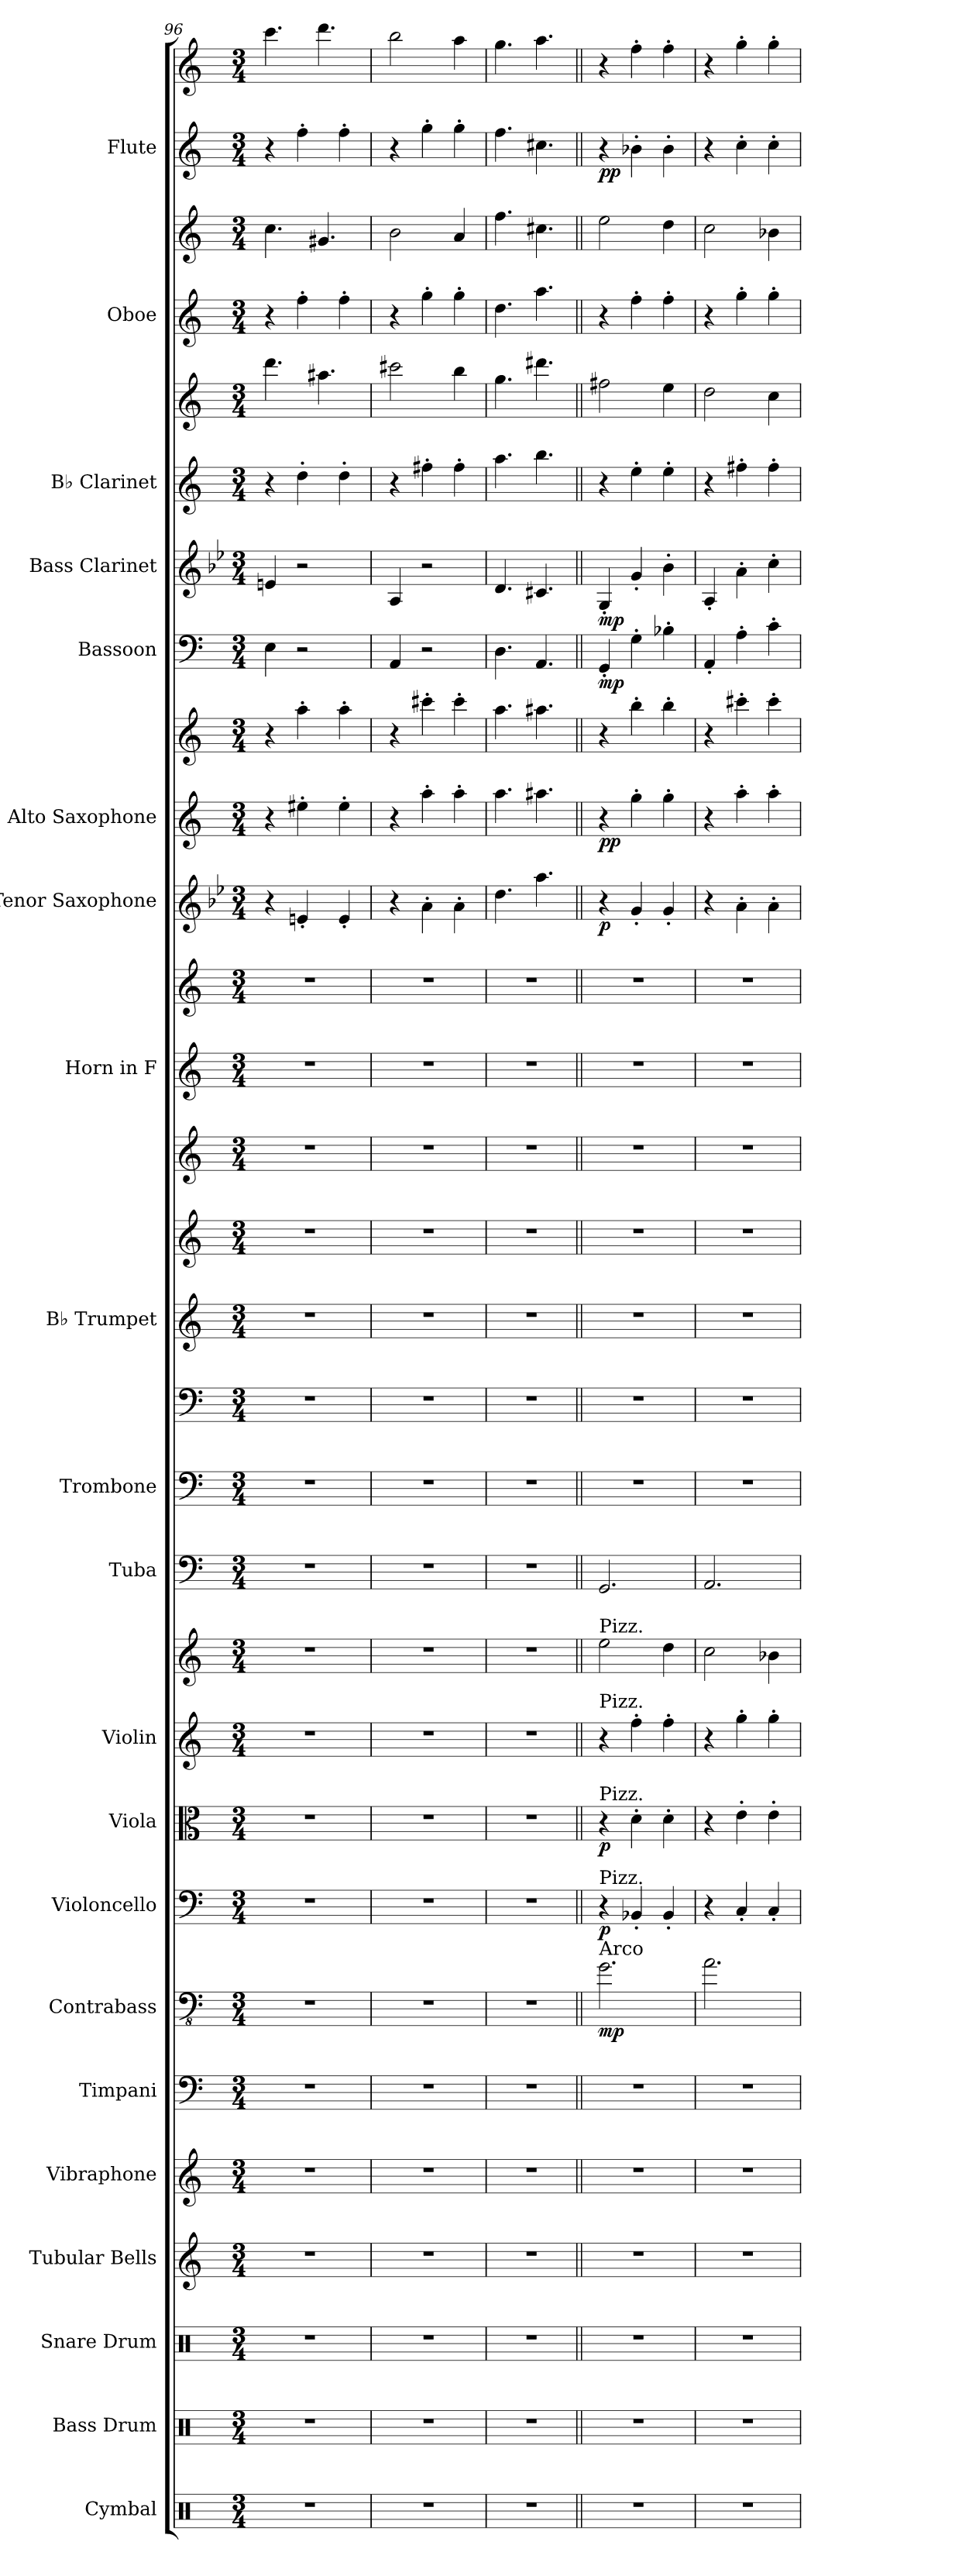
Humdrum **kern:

**kern	**kern	**kern	**kern	**kern	**kern	**kern	**dynam	**kern	**dynam	**kern	**dynam	**kern	**kern	**dynam	**kern	**dynam	**kern	**kern	**kern	**kern	**kern	**kern	**kern	**kern	**dynam	**kern	**kern	**dynam	**kern	**dynam	**kern	**dynam	**kern	**kern	**dynam	**kern	**kern	**dynam	**kern	**kern	**dynam
*part21	*part20	*part19	*part18	*part17	*part16	*part15	*part15	*part14	*part14	*part13	*part13	*part12	*part12	*part12	*part11	*part11	*part10	*part10	*part9	*part9	*part9	*part8	*part8	*part7	*part7	*part6	*part6	*part6	*part5	*part5	*part4	*part4	*part3	*part3	*part3	*part2	*part2	*part2	*part1	*part1	*part1
*staff30	*staff29	*staff28	*staff27	*staff26	*staff25	*staff24	*staff24	*staff23	*staff23	*staff22	*staff22	*staff21	*staff20	*staff20/21	*staff19	*staff19	*staff18	*staff17	*staff16	*staff15	*staff14	*staff13	*staff12	*staff11	*staff11	*staff10	*staff9	*staff9/10	*staff8	*staff8	*staff7	*staff7	*staff6	*staff5	*staff5/6	*staff4	*staff3	*staff3/4	*staff2	*staff1	*staff1/2
*I"Cymbal	*I"Bass Drum	*I"Snare Drum	*I"Tubular Bells	*I"Vibraphone	*I"Timpani	*I"Contrabass	*	*I"Violoncello	*	*I"Viola	*	*I"Violin	*	*	*I"Tuba	*	*I"Trombone	*	*I"B♭ Trumpet	*	*	*I"Horn in F	*	*I"Tenor Saxophone	*	*I"Alto Saxophone	*	*	*I"Bassoon	*	*I"Bass Clarinet	*	*I"B♭ Clarinet	*	*	*I"Oboe	*	*	*I"Flute	*	*
*I'Cym.	*I'B. Dr.	*I'Sn. Dr.	*I'Tu. Be.	*I'Vib.	*I'Timp.	*I'Cb.	*	*I'Vc.	*	*I'Vla.	*	*I'Vln.	*	*	*I'Tba.	*	*I'Tbn.	*	*I'B♭ Tpt.	*	*	*	*	*I'T. Sax.	*	*I'A. Sax.	*	*	*I'Bsn.	*	*I'B. Cl.	*	*I'B♭ Cl.	*	*	*I'Ob.	*	*	*I'Fl.	*	*
*clefX	*clefX	*clefX	*clefG2	*clefG2	*clefF4	*clefFv4	*	*clefF4	*	*clefC3	*	*clefG2	*clefG2	*	*clefF4	*	*clefF4	*clefF4	*clefG2	*clefG2	*clefG2	*clefG2	*clefG2	*clefG2	*	*clefG2	*clefG2	*	*clefF4	*	*clefG2	*	*clefG2	*clefG2	*	*clefG2	*clefG2	*	*clefG2	*clefG2	*
*	*	*	*	*	*	*ITrd7c12	*	*	*	*	*	*	*	*	*	*	*	*	*ITrd1c2	*ITrd1c2	*ITrd1c2	*ITrd4c7	*ITrd4c7	*ITrd8c14	*	*ITrd5c9	*ITrd5c9	*	*	*	*ITrd8c14	*	*ITrd1c2	*ITrd1c2	*	*	*	*	*	*	*
*k[]	*k[]	*k[]	*k[]	*k[]	*k[]	*k[]	*	*k[]	*	*k[]	*	*k[]	*k[]	*	*k[]	*	*k[]	*k[]	*k[b-e-]	*k[b-e-]	*k[b-e-]	*k[b-]	*k[b-]	*k[b-e-]	*	*k[b-e-a-]	*k[b-e-a-]	*	*k[]	*	*k[b-e-]	*	*k[b-e-]	*k[b-e-]	*	*k[]	*k[]	*	*k[]	*k[]	*
*M3/4	*M3/4	*M3/4	*M3/4	*M3/4	*M3/4	*M3/4	*	*M3/4	*	*M3/4	*	*M3/4	*M3/4	*	*M3/4	*	*M3/4	*M3/4	*M3/4	*M3/4	*M3/4	*M3/4	*M3/4	*M3/4	*	*M3/4	*M3/4	*	*M3/4	*	*M3/4	*	*M3/4	*M3/4	*	*M3/4	*M3/4	*	*M3/4	*M3/4	*
=96	=96	=96	=96	=96	=96	=96	=96	=96	=96	=96	=96	=96	=96	=96	=96	=96	=96	=96	=96	=96	=96	=96	=96	=96	=96	=96	=96	=96	=96	=96	=96	=96	=96	=96	=96	=96	=96	=96	=96	=96	=96
2.r	2.r	2.r	2.r	2.r	2.r	2.r	.	2.r	.	2.r	.	2.r	2.r	.	2.r	.	2.r	2.r	2.r	2.r	2.r	2.r	2.r	4r	.	4r	4r	.	4E\	.	4En/	.	4r	4.ccc\	.	4r	4.cc\	.	4r	4.ccc\	.
.	.	.	.	.	.	.	.	.	.	.	.	.	.	.	.	.	.	.	.	.	.	.	.	4En'/	.	4g#X'\	4cc'\	.	2r	.	2r	.	4cc'\	.	.	4ff'\	.	.	4ff'\	.	.
.	.	.	.	.	.	.	.	.	.	.	.	.	.	.	.	.	.	.	.	.	.	.	.	.	.	.	.	.	.	.	.	.	.	4.gg#X\	.	.	4.g#X/	.	.	4.ddd\	.
.	.	.	.	.	.	.	.	.	.	.	.	.	.	.	.	.	.	.	.	.	.	.	.	4E'/	.	4g#'\	4cc'\	.	.	.	.	.	4cc'\	.	.	4ff'\	.	.	4ff'\	.	.
=97	=97	=97	=97	=97	=97	=97	=97	=97	=97	=97	=97	=97	=97	=97	=97	=97	=97	=97	=97	=97	=97	=97	=97	=97	=97	=97	=97	=97	=97	=97	=97	=97	=97	=97	=97	=97	=97	=97	=97	=97	=97
2.r	2.r	2.r	2.r	2.r	2.r	2.r	.	2.r	.	2.r	.	2.r	2.r	.	2.r	.	2.r	2.r	2.r	2.r	2.r	2.r	2.r	4r	.	4r	4r	.	4AA/	.	4AA/	.	4r	2bbn\	.	4r	2b\	.	4r	2bb\	.
.	.	.	.	.	.	.	.	.	.	.	.	.	.	.	.	.	.	.	.	.	.	.	.	4A'\	.	4cc'\	4een'\	.	2r	.	2r	.	4een'\	.	.	4gg'\	.	.	4gg'\	.	.
.	.	.	.	.	.	.	.	.	.	.	.	.	.	.	.	.	.	.	.	.	.	.	.	4A'\	.	4cc'\	4ee'\	.	.	.	.	.	4ee'\	4aa\	.	4gg'\	4a/	.	4gg'\	4aa\	.
=98	=98	=98	=98	=98	=98	=98	=98	=98	=98	=98	=98	=98	=98	=98	=98	=98	=98	=98	=98	=98	=98	=98	=98	=98	=98	=98	=98	=98	=98	=98	=98	=98	=98	=98	=98	=98	=98	=98	=98	=98	=98
2.r	2.r	2.r	2.r	2.r	2.r	2.r	.	2.r	.	2.r	.	2.r	2.r	.	2.r	.	2.r	2.r	2.r	2.r	2.r	2.r	2.r	4.d\	.	4.cc\	4.cc\	.	4.D\	.	4.D/	.	4.gg\	4.ff\	.	4.dd\	4.ff\	.	4.ff\	4.gg\	.
.	.	.	.	.	.	.	.	.	.	.	.	.	.	.	.	.	.	.	.	.	.	.	.	4.a\	.	4.cc#X\	4.cc#X\	.	4.AA/	.	4.C#X/	.	4.aa\	4.ccc#X\	.	4.aa\	4.cc#X\	.	4.cc#X\	4.aa\	.
=99||	=99||	=99||	=99||	=99||	=99||	=99||	=99||	=99||	=99||	=99||	=99||	=99||	=99||	=99||	=99||	=99||	=99||	=99||	=99||	=99||	=99||	=99||	=99||	=99||	=99||	=99||	=99||	=99||	=99||	=99||	=99||	=99||	=99||	=99||	=99||	=99||	=99||	=99||	=99||	=99||	=99||
!	!	!	!	!	!	!	!	!	!	!	!	!	!LO:TX:a:t=Pizz.	!	!	!	!	!	!	!	!	!	!	!	!	!	!	!	!	!	!	!	!	!	!	!	!	!	!	!	!
!	!	!	!	!	!	!	!	!	!	!	!	!LO:TX:a:t=Pizz.	!	!	!	!	!	!	!	!	!	!	!	!	!	!	!	!	!	!	!	!	!	!	!	!	!	!	!	!	!
!	!	!	!	!	!	!	!	!	!	!LO:TX:a:t=Pizz.	!	!	!	!	!	!	!	!	!	!	!	!	!	!	!	!	!	!	!	!	!	!	!	!	!	!	!	!	!	!	!
!	!	!	!	!	!	!	!	!LO:TX:a:t=Pizz.	!	!	!	!	!	!	!	!	!	!	!	!	!	!	!	!	!	!	!	!	!	!	!	!	!	!	!	!	!	!	!	!	!
!	!	!	!	!	!	!LO:TX:a:t=Arco	!	!	!	!	!	!	!	!	!	!	!	!	!	!	!	!	!	!	!	!	!	!	!	!	!	!	!	!	!	!	!	!	!	!	!
!	!	!	!	!	!	!	!LO:DY:b	!	!LO:DY:b	!	!LO:DY:b	!	!	!LO:DY:b=2	!	!	!	!	!	!	!	!	!	!	!	!	!	!	!	!	!	!	!	!	!	!	!	!	!	!	!
!	!	!	!	!	!	!	!	!	!	!	!	!	!	!LO:DY:n=1:b=2	!	!	!	!	!	!	!	!	!	!	!	!	!	!	!	!	!	!	!	!	!	!	!	!	!	!	!
!	!	!	!	!	!	!	!	!	!	!	!	!	!	!LO:DY:n=2:b	!	!LO:DY:b	!	!	!	!	!	!	!	!	!	!	!	!	!	!	!	!	!	!	!	!	!	!	!	!	!
!	!	!	!	!	!	!	!	!	!	!	!	!	!	!	!	!LO:DY:n=1:b	!	!	!	!	!	!	!	!	!LO:DY:b	!	!	!LO:DY:b=2	!	!	!	!	!	!	!	!	!	!	!	!	!
!	!	!	!	!	!	!	!	!	!	!	!	!	!	!	!	!	!	!	!	!	!	!	!	!	!	!	!	!LO:DY:n=1:b	!	!LO:DY:b	!	!LO:DY:b	!	!	!LO:DY:b=2	!	!	!	!	!	!
!	!	!	!	!	!	!	!	!	!	!	!	!	!	!	!	!	!	!	!	!	!	!	!	!	!	!	!	!	!	!	!	!	!	!	!LO:DY:n=1:b	!	!	!LO:DY:b=2	!	!	!
!	!	!	!	!	!	!	!	!	!	!	!	!	!	!	!	!	!	!	!	!	!	!	!	!	!	!	!	!	!	!	!	!	!	!	!	!	!	!LO:DY:n=1:b	!	!	!LO:DY:b=2
!	!	!	!	!	!	!	!	!	!	!	!	!	!	!	!	!	!	!	!	!	!	!	!	!	!	!	!	!	!	!	!	!	!	!	!	!	!	!	!	!	!LO:DY:n=1:b
2.r	2.r	2.r	2.r	2.r	2.r	2.GG\	mp	4r	p	4r	p	4r	2ee\	p p mp	2.GG/	mp mp	2.r	2.r	2.r	2.r	2.r	2.r	2.r	4r	p	4r	4r	p p	4GG'/	mp	4GG'/	mp	4r	2een\	p mp	4r	2ee\	p mp	4r	4r	p p
.	.	.	.	.	.	.	.	4BB-X'/	.	4d'\	.	4ff'\	.	.	.	.	.	.	.	.	.	.	.	4G'/	.	4b-'\	4dd'\	.	4G'\	.	4G'/	.	4dd'\	.	.	4ff'\	.	.	4b-X'\	4ff'\	.
.	.	.	.	.	.	.	.	4BB-'/	.	4d'\	.	4ff'\	4dd\	.	.	.	.	.	.	.	.	.	.	4G'/	.	4b-'\	4dd'\	.	4B-X'\	.	4B-'\	.	4dd'\	4dd\	.	4ff'\	4dd\	.	4b-'\	4ff'\	.
=100	=100	=100	=100	=100	=100	=100	=100	=100	=100	=100	=100	=100	=100	=100	=100	=100	=100	=100	=100	=100	=100	=100	=100	=100	=100	=100	=100	=100	=100	=100	=100	=100	=100	=100	=100	=100	=100	=100	=100	=100	=100
2.r	2.r	2.r	2.r	2.r	2.r	2.AA\	.	4r	.	4r	.	4r	2cc\	.	2.AA/	.	2.r	2.r	2.r	2.r	2.r	2.r	2.r	4r	.	4r	4r	.	4AA'/	.	4AA'/	.	4r	2cc\	.	4r	2cc\	.	4r	4r	.
.	.	.	.	.	.	.	.	4C'/	.	4e'\	.	4gg'\	.	.	.	.	.	.	.	.	.	.	.	4A'\	.	4cc'\	4een'\	.	4A'\	.	4A'\	.	4een'\	.	.	4gg'\	.	.	4cc'\	4gg'\	.
.	.	.	.	.	.	.	.	4C'/	.	4e'\	.	4gg'\	4b-X\	.	.	.	.	.	.	.	.	.	.	4A'\	.	4cc'\	4ee'\	.	4c'\	.	4c'\	.	4ee'\	4b-\	.	4gg'\	4b-X\	.	4cc'\	4gg'\	.
=	=	=	=	=	=	=	=	=	=	=	=	=	=	=	=	=	=	=	=	=	=	=	=	=	=	=	=	=	=	=	=	=	=	=	=	=	=	=	=	=	=
*-	*-	*-	*-	*-	*-	*-	*-	*-	*-	*-	*-	*-	*-	*-	*-	*-	*-	*-	*-	*-	*-	*-	*-	*-	*-	*-	*-	*-	*-	*-	*-	*-	*-	*-	*-	*-	*-	*-	*-	*-	*-
